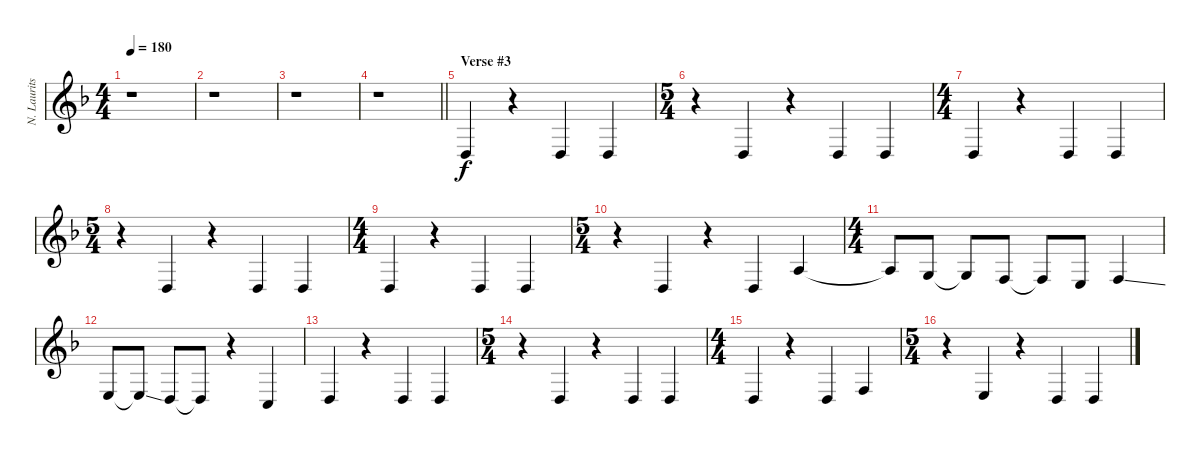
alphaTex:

\track ("N. Lauritsen (Lead Vocals)" "N. Laurits") {instrument violin}
\staff {score}
\tuning (E4 B3 G3 D3 A2 E2) {hide}
\ts (4 4)
\tempo 180
\clef g2
\ks dminor
r.1{dy f} |
r.1 |
r.1 |
\barLineRight lightlight
r.1 |
\section ("" "Verse #3")
5.5.4{volume 16} r.4 5.5.4 5.5.4 |
\ts (5 4)
r.4 5.5.4 r.4 5.5.4 5.5.4 |
\ts (4 4)
5.5.4 r.4 5.5.4 5.5.4 |
\ts (5 4)
r.4 5.5.4 r.4 5.5.4 5.5.4 |
\ts (4 4)
5.5.4 r.4 5.5.4 5.5.4 |
\ts (5 4)
r.4 5.5.4 r.4 5.5.4 12.5.4 |
\ts (4 4)
12.5{t}.8 10.5.8 10.5{t}.8 8.5.8 8.5{t}.8 7.5.8 8.5{ss}.4 |
7.5.8 7.5{ss t}.8 5.5.8 5.5{t}.8 r.4 3.5.4 |
5.5.4 r.4 5.5.4 5.5.4 |
\ts (5 4)
r.4 5.5.4 r.4 5.5.4 5.5.4 |
\ts (4 4)
5.5.4 r.4 5.5.4 8.5.4 |
\ts (5 4)
r.4 7.5.4 r.4 5.5.4 5.5.4
